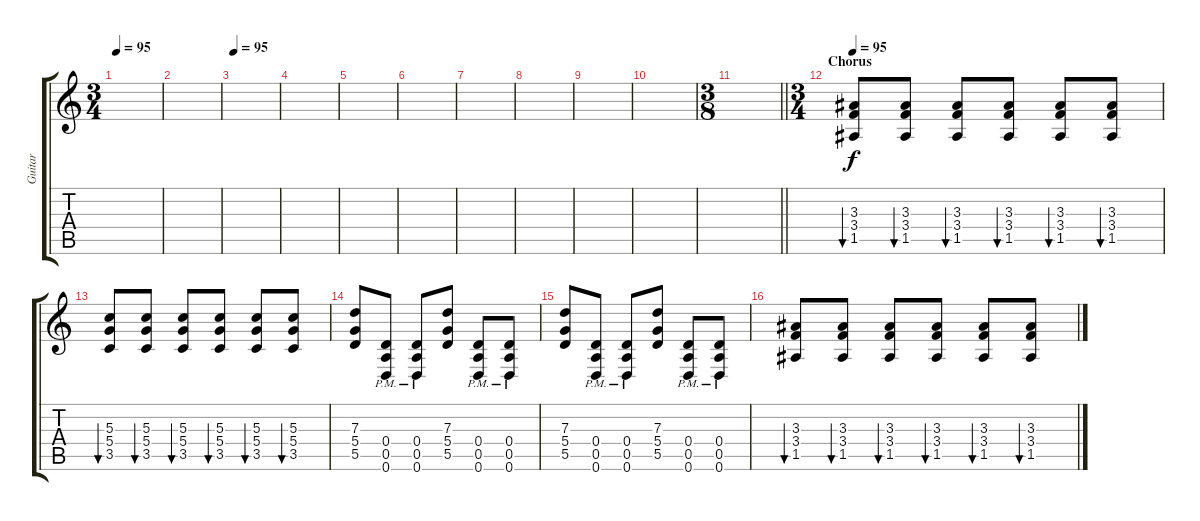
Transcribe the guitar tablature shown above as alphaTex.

\track ("Guitar" "Guitar") {instrument distortionguitar}
\staff {score tabs}
\tuning (E4 B3 G3 D3 A2 D2) {hide}
\ts (3 4)
\tempo 95
\clef g2
\ks c
|
|
\tempo 95
|
|
|
|
|
|
|
|
\ts (3 8)
\barLineRight lightlight
|
\ts (3 4)
\section ("" "Chorus")
\tempo 95
(3.3 3.4 1.5).8{bu 60} (3.3 3.4 1.5).8{bu 60} (3.3 3.4 1.5).8{bu 60} (3.3 3.4 1.5).8{bu 60} (3.3 3.4 1.5).8{bu 60} (3.3 3.4 1.5).8{bu 60} |
(5.3 5.4 3.5).8{bu 60} (5.3 5.4 3.5).8{bu 60} (5.3 5.4 3.5).8{bu 60} (5.3 5.4 3.5).8{bu 60} (5.3 5.4 3.5).8{bu 60} (5.3 5.4 3.5).8{bu 60} |
(7.3 5.4 5.5).8 (0.4{pm} 0.5{pm} 0.6{pm}).8 (0.4{pm} 0.5{pm} 0.6{pm}).8 (7.3 5.4 5.5).8 (0.4{pm} 0.5{pm} 0.6{pm}).8 (0.4{pm} 0.5{pm} 0.6{pm}).8 |
(7.3 5.4 5.5).8 (0.4{pm} 0.5{pm} 0.6{pm}).8 (0.4{pm} 0.5{pm} 0.6{pm}).8 (7.3 5.4 5.5).8 (0.4{pm} 0.5{pm} 0.6{pm}).8 (0.4{pm} 0.5{pm} 0.6{pm}).8 |
(3.3 3.4 1.5).8{bu 60} (3.3 3.4 1.5).8{bu 60} (3.3 3.4 1.5).8{bu 60} (3.3 3.4 1.5).8{bu 60} (3.3 3.4 1.5).8{bu 60} (3.3 3.4 1.5).8{bu 60}
